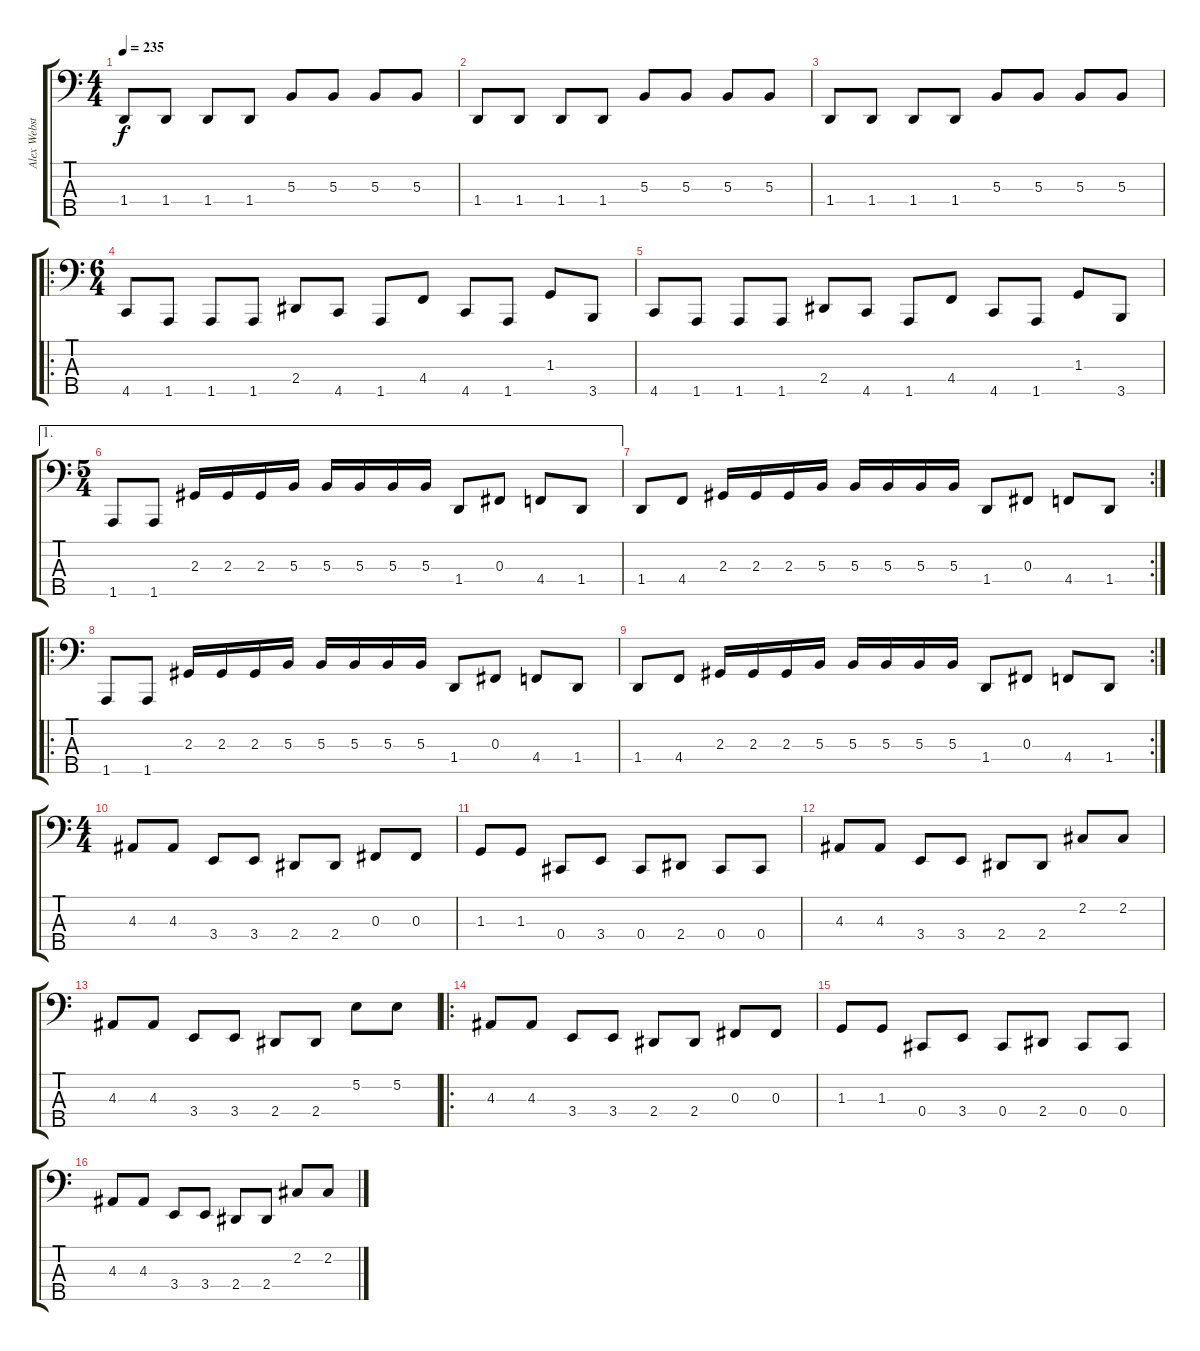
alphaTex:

\track ("Alex Webster" "Alex Webst") {instrument electricbassfinger}
\staff {score tabs}
\tuning (E2 B1 Gb1 Db1 Ab0) {hide}
\ts (4 4)
\tempo 235
\clef f4
\ks c
1.4.8{dy f} 1.4.8 1.4.8 1.4.8 5.3.8 5.3.8 5.3.8 5.3.8 |
1.4.8 1.4.8 1.4.8 1.4.8 5.3.8 5.3.8 5.3.8 5.3.8 |
1.4.8 1.4.8 1.4.8 1.4.8 5.3.8 5.3.8 5.3.8 5.3.8 |
\ro
\ts (6 4)
4.5.8 1.5.8 1.5.8 1.5.8 2.4.8 4.5.8 1.5.8 4.4.8 4.5.8 1.5.8 1.3.8 3.5.8 |
4.5.8 1.5.8 1.5.8 1.5.8 2.4.8 4.5.8 1.5.8 4.4.8 4.5.8 1.5.8 1.3.8 3.5.8 |
\ae 1
\ts (5 4)
1.5.8 1.5.8 2.3.16 2.3.16 2.3.16 5.3.16 5.3.16 5.3.16 5.3.16 5.3.16 1.4.8 0.3.8 4.4.8 1.4.8 |
\rc 2
1.4.8 4.4.8 2.3.16 2.3.16 2.3.16 5.3.16 5.3.16 5.3.16 5.3.16 5.3.16 1.4.8 0.3.8 4.4.8 1.4.8 |
\ro
1.5.8 1.5.8 2.3.16 2.3.16 2.3.16 5.3.16 5.3.16 5.3.16 5.3.16 5.3.16 1.4.8 0.3.8 4.4.8 1.4.8 |
\rc 2
1.4.8 4.4.8 2.3.16 2.3.16 2.3.16 5.3.16 5.3.16 5.3.16 5.3.16 5.3.16 1.4.8 0.3.8 4.4.8 1.4.8 |
\ts (4 4)
4.3.8 4.3.8 3.4.8 3.4.8 2.4.8 2.4.8 0.3.8 0.3.8 |
1.3.8 1.3.8 0.4.8 3.4.8 0.4.8 2.4.8 0.4.8 0.4.8 |
4.3.8 4.3.8 3.4.8 3.4.8 2.4.8 2.4.8 2.2.8 2.2.8 |
4.3.8 4.3.8 3.4.8 3.4.8 2.4.8 2.4.8 5.2.8 5.2.8 |
\ro
4.3.8 4.3.8 3.4.8 3.4.8 2.4.8 2.4.8 0.3.8 0.3.8 |
1.3.8 1.3.8 0.4.8 3.4.8 0.4.8 2.4.8 0.4.8 0.4.8 |
4.3.8 4.3.8 3.4.8 3.4.8 2.4.8 2.4.8 2.2.8 2.2.8
